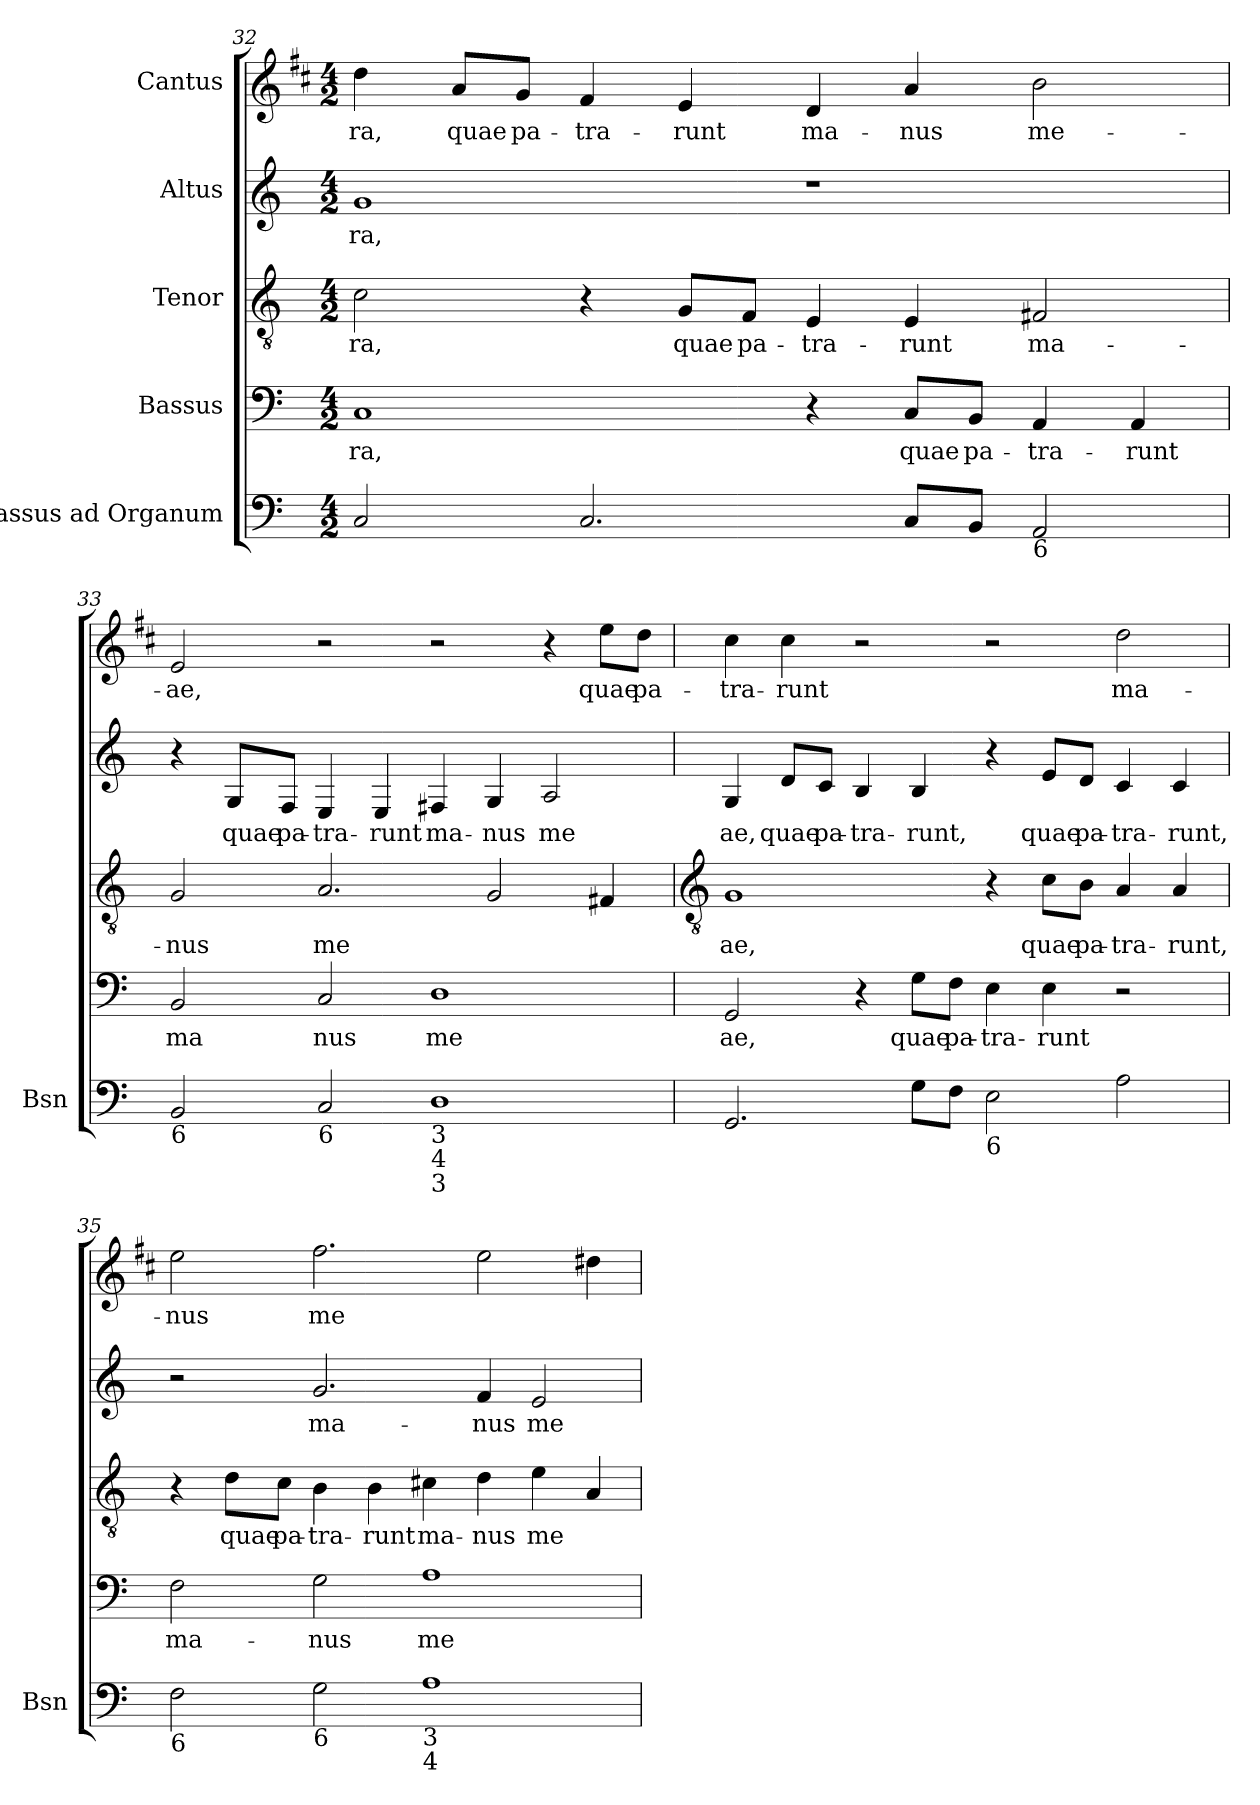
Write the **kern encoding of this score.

**kern	**kern	**text	**kern	**text	**kern	**text	**kern	**text
*part5	*part4	*part4	*part3	*part3	*part2	*part2	*part1	*part1
*staff5	*staff4	*staff4	*staff3	*staff3	*staff2	*staff2	*staff1	*staff1
*I"Bassus ad Organum	*I"Bassus	*	*I"Tenor	*	*I"Altus	*	*I"Cantus	*
*I'Bsn	*	*	*	*	*	*	*	*
*clefF4	*clefF4	*	*clefGv2	*	*clefG2	*	*clefG2	*
*	*	*	*	*	*	*	*ITrd1c2	*
*k[]	*k[]	*	*k[]	*	*k[]	*	*k[]	*
*C:	*C:	*	*C:	*	*C:	*	*C:	*
*M4/2	*M4/2	*	*M4/2	*	*M4/2	*	*M4/2	*
=32	=32	=32	=32	=32	=32	=32	=32	=32
!	!	!LO:LY:b	!	!LO:LY:b	!	!LO:LY:b	!	!LO:LY:b
2C	1C	-ra,	2c	-ra,	1g	-ra,	4cc	-ra,
!	!	!	!	!	!	!	!	!LO:LY:b
.	.	.	.	.	.	.	8g/L	quae
!	!	!	!	!	!	!	!	!LO:LY:b
.	.	.	.	.	.	.	8f/J	pa-
!	!	!	!	!	!	!	!	!LO:LY:b
2.C	.	.	4r	.	.	.	4e	-tra-
!	!	!	!	!LO:LY:b	!	!	!	!LO:LY:b
.	.	.	8G/L	quae	.	.	4d	-runt
!	!	!	!	!LO:LY:b	!	!	!	!
.	.	.	8F/J	pa-	.	.	.	.
!	!	!	!	!LO:LY:b	!	!	!	!LO:LY:b
.	4r	.	4E	-tra-	1r	.	4c	ma-
!	!	!LO:LY:b	!	!LO:LY:b	!	!	!	!LO:LY:b
8CL	8C/L	quae	4E	-runt	.	.	4g	-nus
!	!	!LO:LY:b	!	!	!	!	!	!
8BBJ	8BB/J	pa-	.	.	.	.	.	.
!LO:TX:b:t=6	!	!	!	!	!	!	!	!
!	!	!LO:LY:b	!	!LO:LY:b	!	!	!	!LO:LY:b
2AA	4AA	-tra-	2F#X	ma-	.	.	2a	me-
!	!	!LO:LY:b	!	!	!	!	!	!
.	4AA	-runt	.	.	.	.	.	.
=33	=33	=33	=33	=33	=33	=33	=33	=33
!LO:TX:b:t=6	!	!	!	!	!	!	!	!
!	!	!LO:LY:b	!	!LO:LY:b	!	!	!	!LO:LY:b
2BB	2BB	ma	2G	-nus	4r	.	2d	-ae,
!	!	!	!	!	!	!LO:LY:b	!	!
.	.	.	.	.	8G/L	quae	.	.
!	!	!	!	!	!	!LO:LY:b	!	!
.	.	.	.	.	8F/J	pa-	.	.
!LO:TX:b:t=6	!	!	!	!	!	!	!	!
!	!	!LO:LY:b	!	!LO:LY:b	!	!LO:LY:b	!	!
2C	2C	nus	2.A	me	4E	-tra-	2r	.
!	!	!	!	!	!	!LO:LY:b	!	!
.	.	.	.	.	4E	-runt	.	.
!LO:TX:b:t=3	!	!	!	!	!	!	!	!
!LO:TX:b:t=4	!	!	!	!	!	!	!	!
!LO:TX:b:t=3	!	!	!	!	!	!	!	!
!	!	!LO:LY:b	!	!	!	!LO:LY:b	!	!
1D	1D	me	.	.	4F#X	ma-	2r	.
!	!	!	!	!	!	!LO:LY:b	!	!
.	.	.	2G	.	4G	-nus	.	.
!	!	!	!	!	!	!LO:LY:b	!	!
.	.	.	.	.	2A	me	4r	.
!	!	!	!	!	!	!	!	!LO:LY:b
.	.	.	4F#X	.	.	.	8dd\L	quae
!	!	!	!	!	!	!	!	!LO:LY:b
.	.	.	.	.	.	.	8cc\J	pa-
!!LO:LB:g=z
=34	=34	=34	=34	=34	=34	=34	=34	=34
*	*	*	*clefGv2	*	*	*	*	*
!	!	!LO:LY:b	!	!LO:LY:b	!	!LO:LY:b	!	!LO:LY:b
2.GG	2GG	ae,	1G	ae,	4G	ae,	4b	-tra-
!	!	!	!	!	!	!LO:LY:b	!	!LO:LY:b
.	.	.	.	.	8d/L	quae	4b	-runt
!	!	!	!	!	!	!LO:LY:b	!	!
.	.	.	.	.	8c/J	pa-	.	.
!	!	!	!	!	!	!LO:LY:b	!	!
.	4r	.	.	.	4B	-tra-	2r	.
!	!	!LO:LY:b	!	!	!	!LO:LY:b	!	!
8GL	8G\L	quae	.	.	4B	-runt,	.	.
!	!	!LO:LY:b	!	!	!	!	!	!
8FJ	8F\J	pa-	.	.	.	.	.	.
!LO:TX:b:t=6	!	!	!	!	!	!	!	!
!	!	!LO:LY:b	!	!	!	!	!	!
2E	4E	-tra-	4r	.	4r	.	2r	.
!	!	!LO:LY:b	!	!LO:LY:b	!	!LO:LY:b	!	!
.	4E	-runt	8c\L	quae	8e/L	quae	.	.
!	!	!	!	!LO:LY:b	!	!LO:LY:b	!	!
.	.	.	8B\J	pa-	8d/J	pa-	.	.
!	!	!	!	!LO:LY:b	!	!LO:LY:b	!	!LO:LY:b
2A	2r	.	4A	-tra-	4c	-tra-	2cc	ma-
!	!	!	!	!LO:LY:b	!	!LO:LY:b	!	!
.	.	.	4A	-runt,	4c	-runt,	.	.
=35	=35	=35	=35	=35	=35	=35	=35	=35
!LO:TX:b:t=6	!	!	!	!	!	!	!	!
!	!	!LO:LY:b	!	!	!	!	!	!LO:LY:b
2F	2F	ma-	4r	.	2r	.	2dd	-nus
!	!	!	!	!LO:LY:b	!	!	!	!
.	.	.	8d\L	quae	.	.	.	.
!	!	!	!	!LO:LY:b	!	!	!	!
.	.	.	8c\J	pa-	.	.	.	.
!LO:TX:b:t=6	!	!	!	!	!	!	!	!
!	!	!LO:LY:b	!	!LO:LY:b	!	!LO:LY:b	!	!LO:LY:b
2G	2G	-nus	4B	-tra-	2.g	ma-	2.ee	me
!	!	!	!	!LO:LY:b	!	!	!	!
.	.	.	4B	-runt	.	.	.	.
!LO:TX:b:t=3	!	!	!	!	!	!	!	!
!LO:TX:b:t=4	!	!	!	!	!	!	!	!
!	!	!LO:LY:b	!	!LO:LY:b	!	!	!	!
1A	1A	me	4c#X	ma-	.	.	.	.
!	!	!	!	!LO:LY:b	!	!LO:LY:b	!	!
.	.	.	4d	-nus	4f	-nus	2dd	.
!	!	!	!	!LO:LY:b	!	!LO:LY:b	!	!
.	.	.	4e	me	2e	me-	.	.
.	.	.	4A	.	.	.	4cc#X	.
=	=	=	=	=	=	=	=	=
*-	*-	*-	*-	*-	*-	*-	*-	*-
